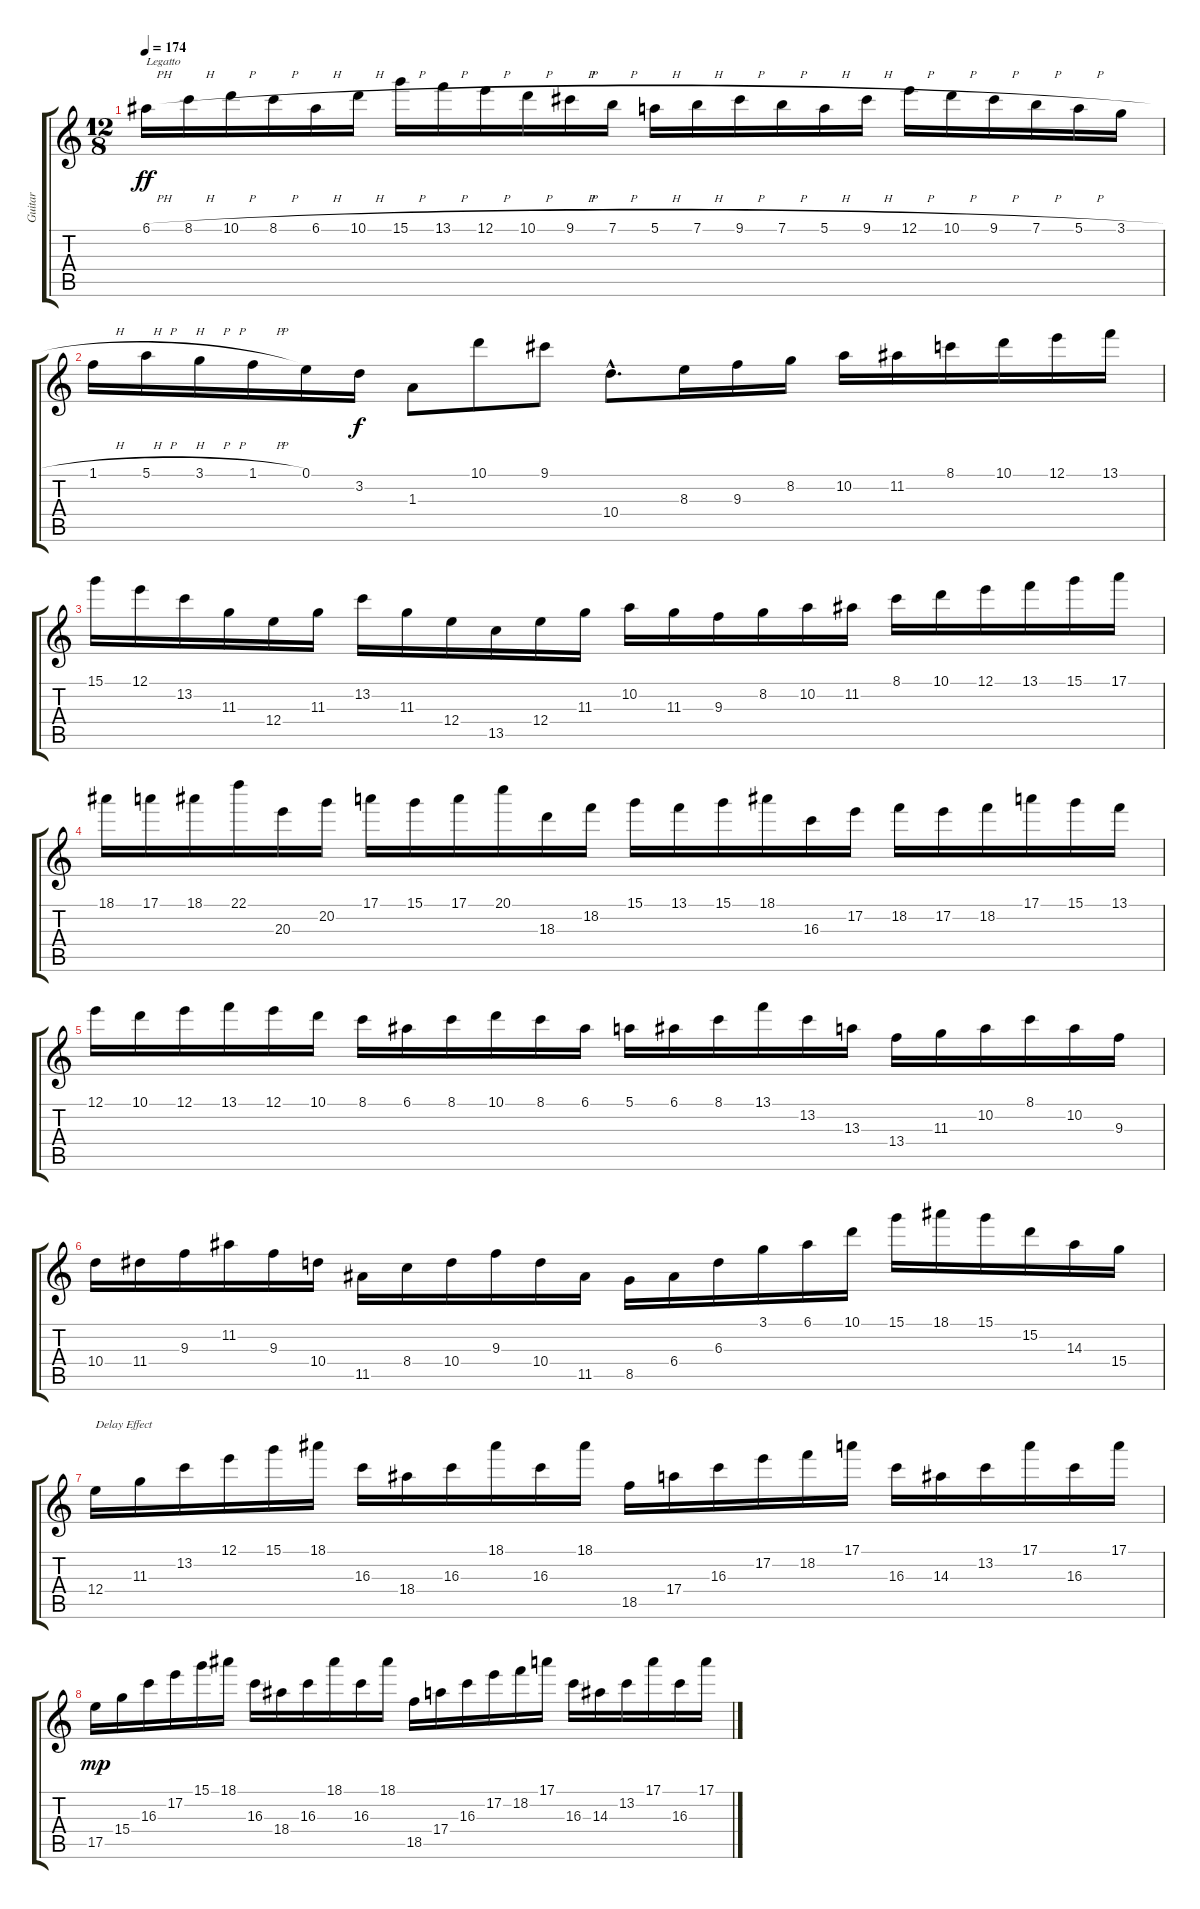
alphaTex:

\track ("Guitar" "Guitar") {instrument distortionguitar}
\staff {score tabs}
\tuning (E4 B3 Ab3 E3 B2 E2) {hide}
\ts (12 8)
\tempo 174
\clef g2
\ks c
6.1{h}.16{txt "Legatto" dy ff} 8.1{h}.16 10.1{h}.16 8.1{h}.16 6.1{h}.16 10.1{h}.16 15.1{h}.16 13.1{h}.16 12.1{h}.16 10.1{h}.16 9.1{h}.16 7.1{h}.16 5.1{h}.16 7.1{h}.16 9.1{h}.16 7.1{h}.16 5.1{h}.16 9.1{h}.16 12.1{h}.16 10.1{h}.16 9.1{h}.16 7.1{h}.16 5.1{h}.16 3.1{h}.16 |
1.1{h}.16 5.1{h}.16 3.1{h}.16 1.1{h}.16 0.1.16 3.2.16{dy f} 1.3.8 10.1.8 9.1.8 10.4{hac}.8{d} 8.3.16 9.3.16 8.2.16 10.2.16 11.2.16 8.1.16 10.1.16 12.1.16 13.1.16 |
15.1.16 12.1.16 13.2.16 11.3.16 12.4.16 11.3.16 13.2.16 11.3.16 12.4.16 13.5.16 12.4.16 11.3.16 10.2.16 11.3.16 9.3.16 8.2.16 10.2.16 11.2.16 8.1.16 10.1.16 12.1.16 13.1.16 15.1.16 17.1.16 |
18.1.16 17.1.16 18.1.16 22.1.16 20.3.16 20.2.16 17.1.16 15.1.16 17.1.16 20.1.16 18.3.16 18.2.16 15.1.16 13.1.16 15.1.16 18.1.16 16.3.16 17.2.16 18.2.16 17.2.16 18.2.16 17.1.16 15.1.16 13.1.16 |
12.1.16 10.1.16 12.1.16 13.1.16 12.1.16 10.1.16 8.1.16 6.1.16 8.1.16 10.1.16 8.1.16 6.1.16 5.1.16 6.1.16 8.1.16 13.1.16 13.2.16 13.3.16 13.4.16 11.3.16 10.2.16 8.1.16 10.2.16 9.3.16 |
10.4.16 11.4.16 9.3.16 11.2.16 9.3.16 10.4.16 11.5.16 8.4.16 10.4.16 9.3.16 10.4.16 11.5.16 8.5.16 6.4.16 6.3.16 3.1.16 6.1.16 10.1.16 15.1.16 18.1.16 15.1.16 15.2.16 14.3.16 15.4.16 |
12.4.16{txt "Delay Effect"} 11.3.16 13.2.16 12.1.16 15.1.16 18.1.16 16.3.16 18.4.16 16.3.16 18.1.16 16.3.16 18.1.16 18.5.16 17.4.16 16.3.16 17.2.16 18.2.16 17.1.16 16.3.16 14.3.16 13.2.16 17.1.16 16.3.16 17.1.16 |
17.5.16{dy mp} 15.4.16 16.3.16 17.2.16 15.1.16 18.1.16 16.3.16 18.4.16 16.3.16 18.1.16 16.3.16 18.1.16 18.5.16 17.4.16 16.3.16 17.2.16 18.2.16 17.1.16 16.3.16 14.3.16 13.2.16 17.1.16 16.3.16 17.1.16
